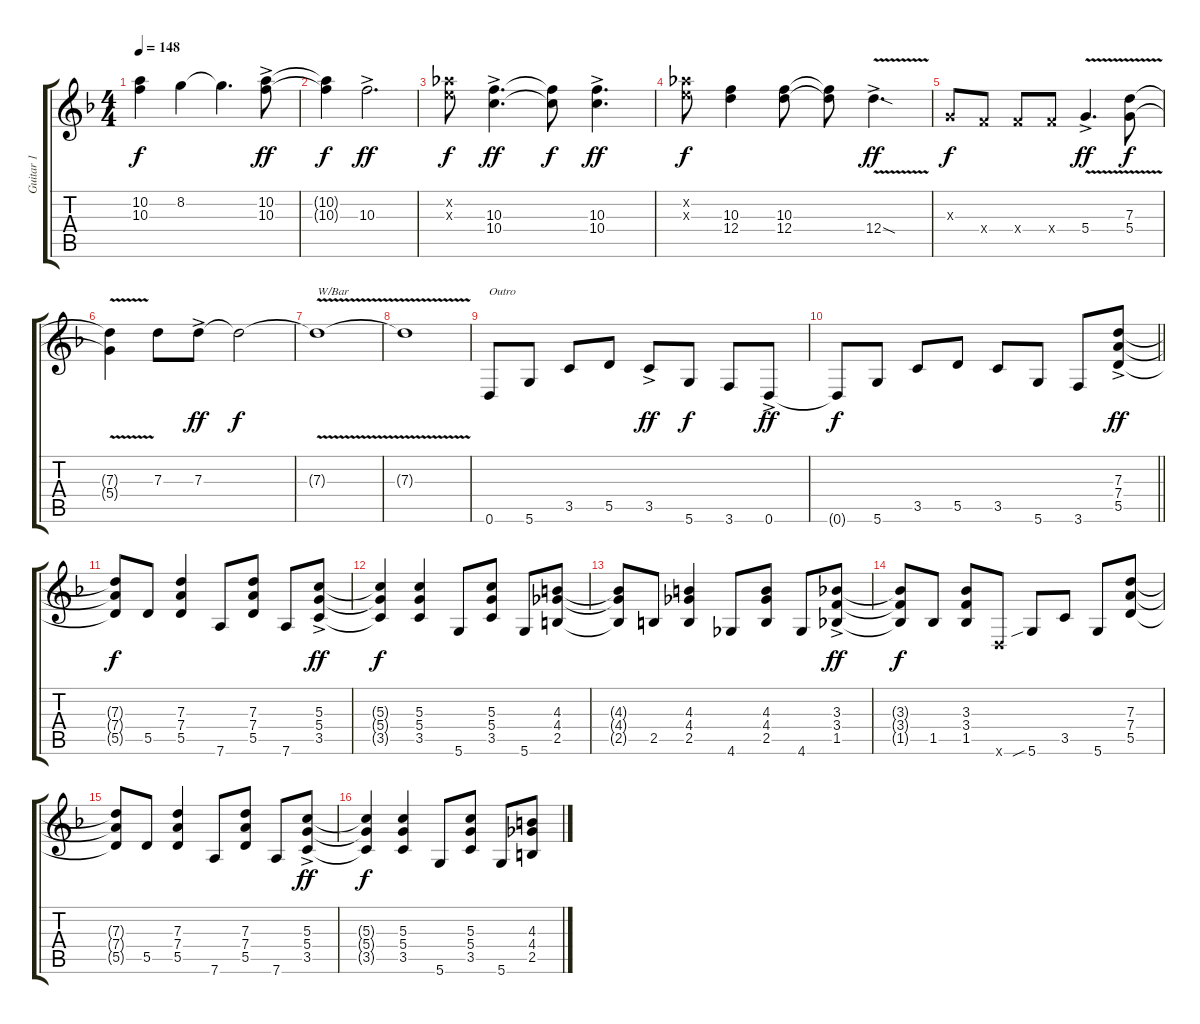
\track ("Guitar 1" "Guitar 1") {instrument distortionguitar}
\staff {score tabs}
\tuning (E4 B3 G3 D3 A2 D2) {hide}
\ts (4 4)
\tempo 148
\clef g2
\ks f
(10.2{t} 10.3{t}).4{dy f} 8.2.4 8.2{t}.4{d} (10.2{ac} 10.3{ac}).8{dy ff} |
(10.2{t} 10.3{t}).4{dy f} 10.3{ac}.2{d dy ff} |
(9.2{x} 9.3{x}).8{dy f} (10.3{ac} 10.4{ac}).4{d dy ff} (10.3{t} 10.4{t}).8{dy f} (10.3{ac} 10.4{ac}).4{d dy ff} |
(9.2{x} 9.3{x}).8{dy f} (10.3 12.4).4 (10.3 12.4).8 (10.3{t} 12.4{t}).8 12.4{v sod ac}.4{d dy ff} |
0.3{x}.8{dy f} 3.4{x}.8 3.4{x}.8 3.4{x}.8 5.4{v ac}.4{d dy ff} (7.3{v} 5.4{v}).8{dy f} |
(7.3{t} 5.4{t}).4 7.3.8 7.3{ac}.8{dy ff} 7.3{t}.2{dy f} |
7.3{v t}.1{txt "W/Bar"} |
7.3{t}.1 |
0.6.8{txt "Outro"} 5.6.8 3.5.8 5.5.8 3.5{ac}.8{dy ff} 5.6.8{dy f} 3.6.8 0.6{ac}.8{dy ff} |
\barLineRight lightlight
0.6{t}.8{dy f} 5.6.8 3.5.8 5.5.8 3.5.8 5.6.8 3.6.8 (7.3{ac} 7.4{ac} 5.5{ac}).8{dy ff} |
(7.3{t} 7.4{t} 5.5{t}).8{dy f} 5.5.8 (7.3 7.4 5.5).4 7.6.8 (7.3 7.4 5.5).8 7.6.8 (5.3{ac} 5.4{ac} 3.5{ac}).8{dy ff} |
(5.3{t} 5.4{t} 3.5{t}).4{dy f} (5.3 5.4 3.5).4 5.6.8 (5.3 5.4 3.5).8 5.6.8 (4.3 4.4 2.5).8 |
(4.3{t} 4.4{t} 2.5{t}).8 2.5.8 (4.3 4.4 2.5).4 4.6.8 (4.3 4.4 2.5).8 4.6.8 (3.3{ac} 3.4{ac} 1.5{ac}).8{dy ff} |
(3.3{t} 3.4{t} 1.5{t}).8{dy f} 1.5.8 (3.3 3.4 1.5).8 0.6{x}.8 5.6{sib}.8 3.5.8 5.6.8 (7.3 7.4 5.5).8 |
(7.3{t} 7.4{t} 5.5{t}).8 5.5.8 (7.3 7.4 5.5).4 7.6.8 (7.3 7.4 5.5).8 7.6.8 (5.3{ac} 5.4{ac} 3.5{ac}).8{dy ff} |
(5.3{t} 5.4{t} 3.5{t}).4{dy f} (5.3 5.4 3.5).4 5.6.8 (5.3 5.4 3.5).8 5.6.8 (4.3 4.4 2.5).8
